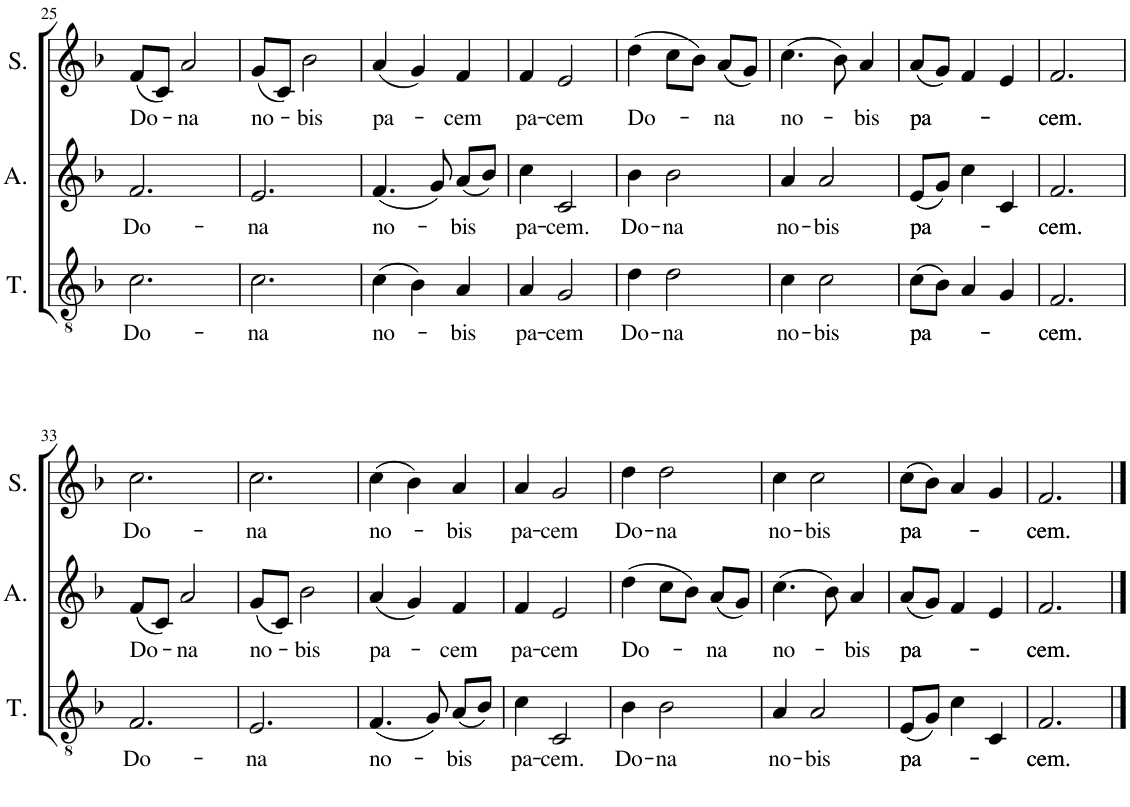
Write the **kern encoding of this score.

**kern	**text	**kern	**text	**kern	**text
*part3	*part3	*part2	*part2	*part1	*part1
*staff3	*staff3	*staff2	*staff2	*staff1	*staff1
*I"Tenor	*	*I"Alto	*	*I"Soprano	*
*I'T.	*	*I'A.	*	*I'S.	*
!!LO:PB:g=z
*clefGv2	*	*clefG2	*	*clefG2	*
*k[b-]	*	*k[b-]	*	*k[b-]	*
*M3/4	*	*M3/4	*	*M3/4	*
=25	=25	=25	=25	=25	=25
!	!LO:LY:b	!	!LO:LY:b	!	!LO:LY:b
2.c\	Do-	2.f/	Do-	(8f/L	Do-
.	.	.	.	8c/J)	.
!	!	!	!	!	!LO:LY:b
.	.	.	.	2a/	-na
=26	=26	=26	=26	=26	=26
!	!LO:LY:b	!	!LO:LY:b	!	!LO:LY:b
2.c\	-na	2.e/	-na	(8g/L	no-
.	.	.	.	8c/J)	.
!	!	!	!	!	!LO:LY:b
.	.	.	.	2b-\	-bis
=27	=27	=27	=27	=27	=27
!	!LO:LY:b	!	!LO:LY:b	!	!LO:LY:b
(4c\	no-	(4.f/	no-	(4a/	pa-
4B-\)	.	.	.	4g/)	.
.	.	8g/)	.	.	.
!	!LO:LY:b	!	!LO:LY:b	!	!LO:LY:b
4A/	-bis	(8a/L	-bis	4f/	-cem
.	.	8b-/J)	.	.	.
=28	=28	=28	=28	=28	=28
!	!LO:LY:b	!	!LO:LY:b	!	!LO:LY:b
4A/	pa-	4cc\	pa-	4f/	pa-
!	!LO:LY:b	!	!LO:LY:b	!	!LO:LY:b
2G/	-cem	2c/	-cem.	2e/	-cem
=29	=29	=29	=29	=29	=29
!	!LO:LY:b	!	!LO:LY:b	!	!LO:LY:b
4d\	Do-	4b-\	Do-	(4dd\	Do-
!	!LO:LY:b	!	!LO:LY:b	!	!
2d\	-na	2b-\	-na	8cc\L	.
.	.	.	.	8b-\J)	.
!	!	!	!	!	!LO:LY:b
.	.	.	.	(8a/L	-na
.	.	.	.	8g/J)	.
=30	=30	=30	=30	=30	=30
!	!LO:LY:b	!	!LO:LY:b	!	!LO:LY:b
4c\	no-	4a/	no-	(4.cc\	no-
!	!LO:LY:b	!	!LO:LY:b	!	!
2c\	-bis	2a/	-bis	.	.
.	.	.	.	8b-\)	.
!	!	!	!	!	!LO:LY:b
.	.	.	.	4a/	-bis
=31	=31	=31	=31	=31	=31
!	!LO:LY:b	!	!LO:LY:b	!	!LO:LY:b
(8c\L	pa-	(8e/L	pa-	(8a/L	pa-
8B-\J)	.	8g/J)	.	8g/J)	.
4A/	.	4cc\	.	4f/	.
4G/	.	4c/	.	4e/	.
=32	=32	=32	=32	=32	=32
!	!LO:LY:b	!	!LO:LY:b	!	!LO:LY:b
2.F/	-cem.	2.f/	-cem.	2.f/	-cem.
!!LO:LB:g=z
=33	=33	=33	=33	=33	=33
!	!LO:LY:b	!	!LO:LY:b	!	!LO:LY:b
2.F/	Do-	(8f/L	Do-	2.cc\	Do-
.	.	8c/J)	.	.	.
!	!	!	!LO:LY:b	!	!
.	.	2a/	-na	.	.
=34	=34	=34	=34	=34	=34
!	!LO:LY:b	!	!LO:LY:b	!	!LO:LY:b
2.E/	-na	(8g/L	no-	2.cc\	-na
.	.	8c/J)	.	.	.
!	!	!	!LO:LY:b	!	!
.	.	2b-\	-bis	.	.
=35	=35	=35	=35	=35	=35
!	!LO:LY:b	!	!LO:LY:b	!	!LO:LY:b
(4.F/	no-	(4a/	pa-	(4cc\	no-
.	.	4g/)	.	4b-\)	.
8G/)	.	.	.	.	.
!	!LO:LY:b	!	!LO:LY:b	!	!LO:LY:b
(8A/L	-bis	4f/	-cem	4a/	-bis
8B-/J)	.	.	.	.	.
=36	=36	=36	=36	=36	=36
!	!LO:LY:b	!	!LO:LY:b	!	!LO:LY:b
4c\	pa-	4f/	pa-	4a/	pa-
!	!LO:LY:b	!	!LO:LY:b	!	!LO:LY:b
2C/	-cem.	2e/	-cem	2g/	-cem
=37	=37	=37	=37	=37	=37
!	!LO:LY:b	!	!LO:LY:b	!	!LO:LY:b
4B-\	Do-	(4dd\	Do-	4dd\	Do-
!	!LO:LY:b	!	!	!	!LO:LY:b
2B-\	-na	8cc\L	.	2dd\	-na
.	.	8b-\J)	.	.	.
!	!	!	!LO:LY:b	!	!
.	.	(8a/L	-na	.	.
.	.	8g/J)	.	.	.
=38	=38	=38	=38	=38	=38
!	!LO:LY:b	!	!LO:LY:b	!	!LO:LY:b
4A/	no-	(4.cc\	no-	4cc\	no-
!	!LO:LY:b	!	!	!	!LO:LY:b
2A/	-bis	.	.	2cc\	-bis
.	.	8b-\)	.	.	.
!	!	!	!LO:LY:b	!	!
.	.	4a/	-bis	.	.
=39	=39	=39	=39	=39	=39
!	!LO:LY:b	!	!LO:LY:b	!	!LO:LY:b
(8E/L	pa-	(8a/L	pa-	(8cc\L	pa-
8G/J)	.	8g/J)	.	8b-\J)	.
4c\	.	4f/	.	4a/	.
4C/	.	4e/	.	4g/	.
=40	=40	=40	=40	=40	=40
!	!LO:LY:b	!	!LO:LY:b	!	!LO:LY:b
2.F/	-cem.	2.f/	-cem.	2.f/	-cem.
==	==	==	==	==	==
*-	*-	*-	*-	*-	*-
